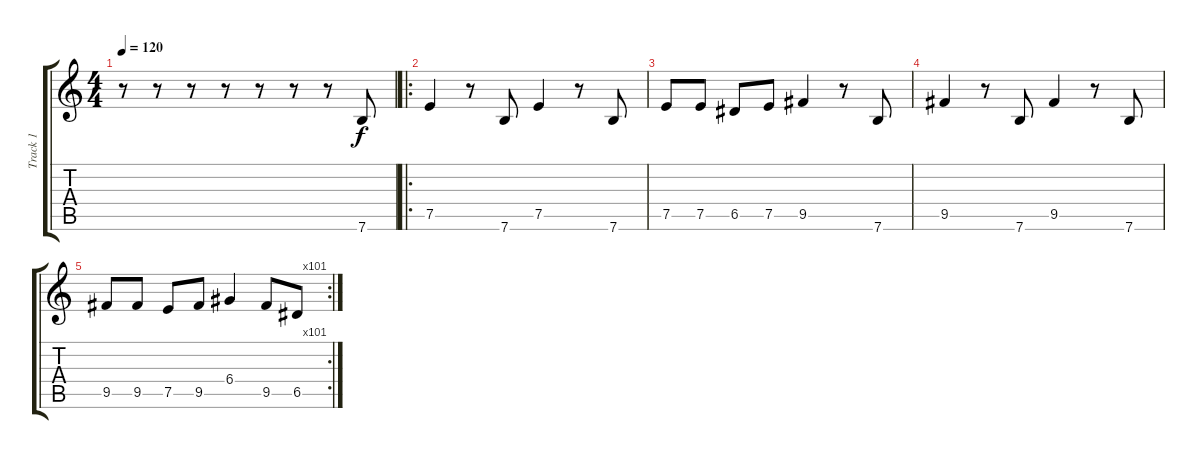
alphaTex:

\track ("Track 1" "Track 1") {instrument acousticguitarsteel}
\staff {score tabs}
\tuning (E4 B3 G3 D3 A2 E2) {hide}
\ts (4 4)
\tempo 120
\clef g2
\ks c
r.8{dy f instrument acousticguitarsteel} r.8 r.8 r.8 r.8 r.8 r.8 7.6.8 |
\ro
7.5.4 r.8 7.6.8 7.5.4 r.8 7.6.8 |
7.5.8 7.5.8 6.5.8 7.5.8 9.5.4 r.8 7.6.8 |
9.5.4 r.8 7.6.8 9.5.4 r.8 7.6.8 |
\rc 101
9.5.8 9.5.8 7.5.8 9.5.8 6.4.4 9.5.8 6.5.8
